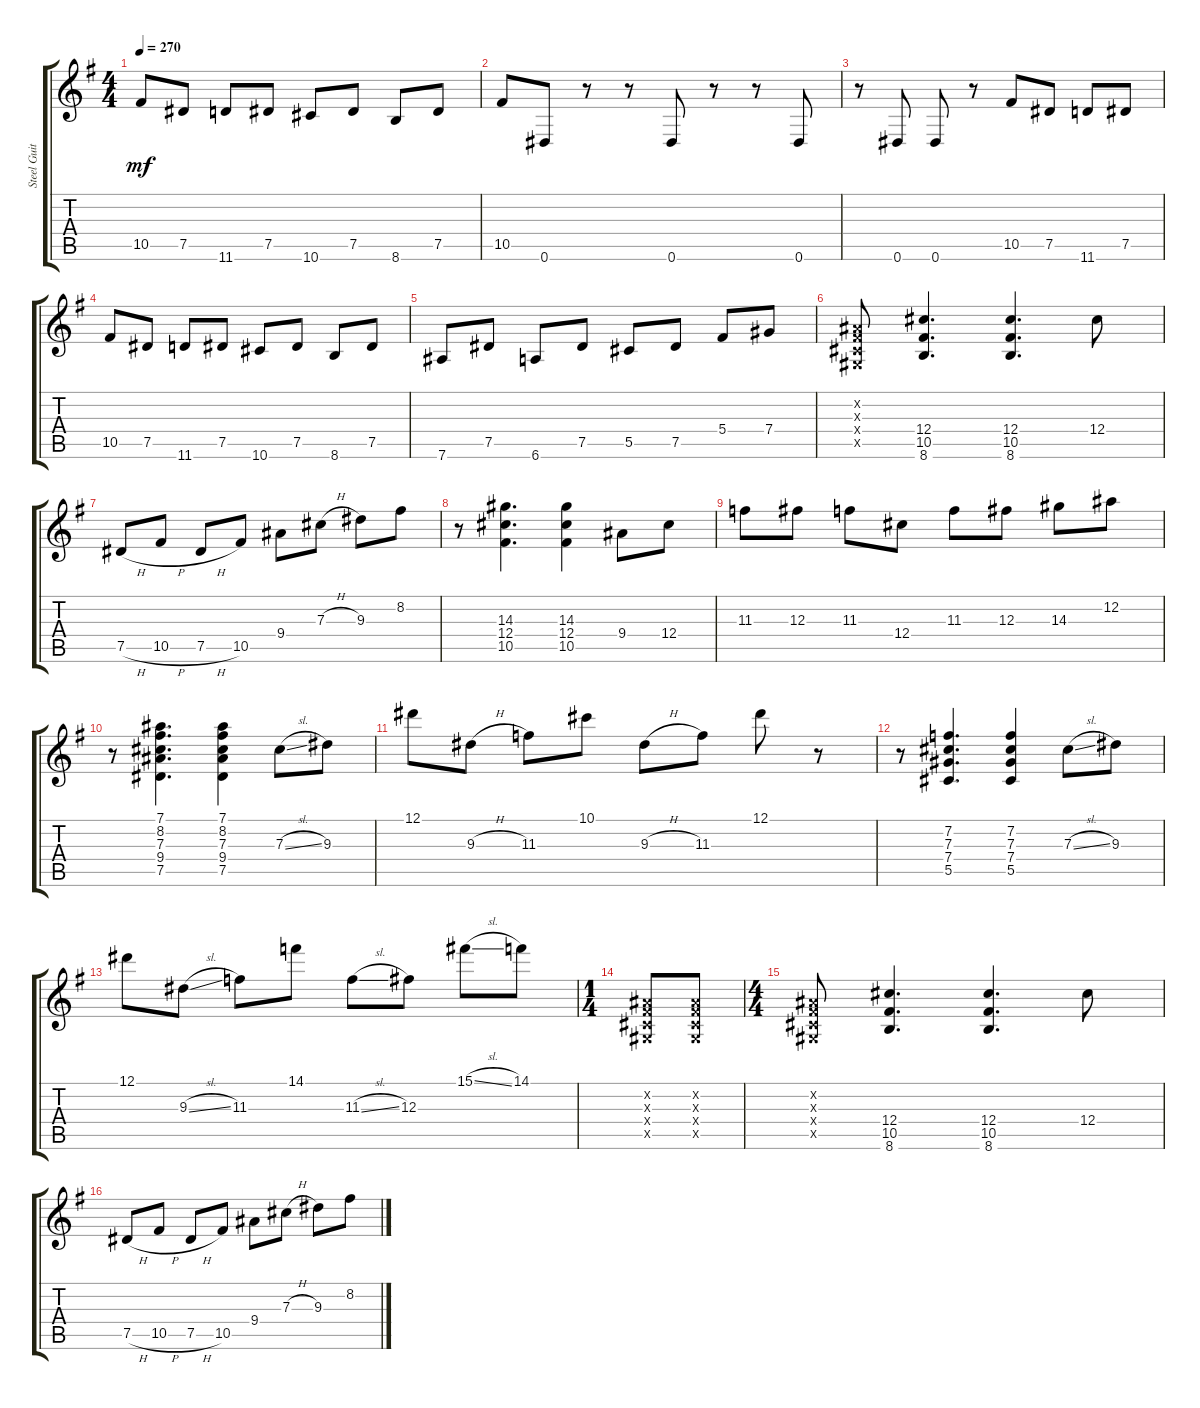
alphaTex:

\track ("Steel Guitar" "Steel Guit") {instrument acousticguitarsteel}
\staff {score tabs}
\tuning (Eb4 Bb3 Gb3 Db3 Ab2 Eb2) {hide}
\ts (4 4)
\tempo 270
\clef g2
\ks eminor
10.5.8{dy mf} 7.5.8 11.6.8 7.5.8 10.6.8 7.5.8 8.6.8 7.5.8 |
10.5.8 0.6.8 r.8 r.8 0.6.8 r.8 r.8 0.6.8 |
r.8 0.6.8 0.6.8 r.8 10.5.8 7.5.8 11.6.8 7.5.8 |
10.5.8 7.5.8 11.6.8 7.5.8 10.6.8 7.5.8 8.6.8 7.5.8 |
7.6.8 7.5.8 6.6.8 7.5.8 5.5.8 7.5.8 5.4.8 7.4.8 |
(0.2{x} 0.3{x} 0.4{x} 0.5{x}).8 (12.4 10.5 8.6).4{d} (12.4 10.5 8.6).4{d} 12.4.8 |
7.5{h}.8 10.5{h}.8 7.5{h}.8 10.5.8 9.4.8 7.3{h}.8 9.3.8 8.2.8 |
r.8 (14.3 12.4 10.5).4{d} (14.3 12.4 10.5).4 9.4.8 12.4.8 |
11.3.8 12.3.8 11.3.8 12.4.8 11.3.8 12.3.8 14.3.8 12.2.8 |
r.8 (7.1 8.2 7.3 9.4 7.5).4{d} (7.1 8.2 7.3 9.4 7.5).4 7.3{sl}.8 9.3.8 |
12.1.8 9.3{h}.8 11.3.8 10.1.8 9.3{h}.8 11.3.8 12.1.8 r.8 |
r.8 (7.2 7.3 7.4 5.5).4{d} (7.2 7.3 7.4 5.5).4 7.3{sl}.8 9.3.8 |
12.1.8 9.3{sl}.8 11.3.8 14.1.8 11.3{sl}.8 12.3.8 15.1{sl}.8 14.1.8 |
\ts (1 4)
(0.2{x} 0.3{x} 0.4{x} 0.5{x}).8 (0.2{x} 0.3{x} 0.4{x} 0.5{x}).8 |
\ts (4 4)
(0.2{x} 0.3{x} 0.4{x} 0.5{x}).8 (12.4 10.5 8.6).4{d} (12.4 10.5 8.6).4{d} 12.4.8 |
7.5{h}.8 10.5{h}.8 7.5{h}.8 10.5.8 9.4.8 7.3{h}.8 9.3.8 8.2.8
